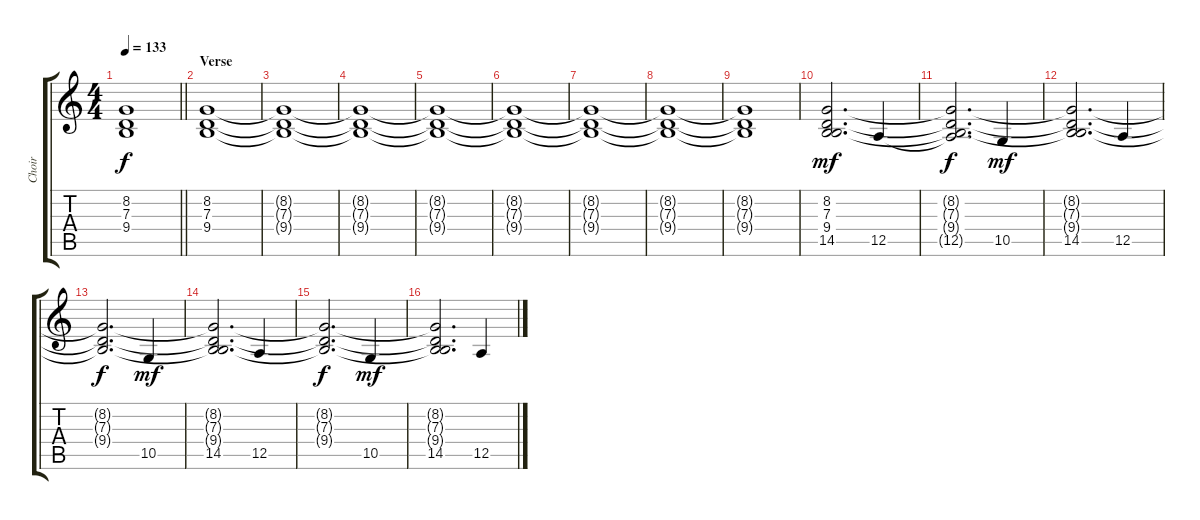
\track ("Choir" "Choir") {instrument choiraahs}
\staff {score tabs}
\tuning (E4 B3 G3 D3 A2 E2) {hide}
\ts (4 4)
\tempo 133
\clef g2
\barLineRight lightlight
\ks c
(8.2{t} 7.3{t} 9.4{t}).1{dy f} |
\section ("" "Verse")
(8.2 7.3 9.4).1 |
(8.2{t} 7.3{t} 9.4{t}).1 |
(8.2{t} 7.3{t} 9.4{t}).1 |
(8.2{t} 7.3{t} 9.4{t}).1 |
(8.2{t} 7.3{t} 9.4{t}).1 |
(8.2{t} 7.3{t} 9.4{t}).1 |
(8.2{t} 7.3{t} 9.4{t}).1 |
(8.2{t} 7.3{t} 9.4{t}).1 |
(8.2 7.3 9.4 14.5).2{d dy mf} 12.5.4 |
(8.2{t} 7.3{t} 9.4{t} 12.5{t}).2{d dy f} 10.5.4{dy mf} |
(8.2{t} 7.3{t} 9.4{t} 14.5).2{d} 12.5.4 |
(8.2{t} 7.3{t} 9.4{t}).2{d dy f} 10.5.4{dy mf} |
(8.2{t} 7.3{t} 9.4{t} 14.5).2{d} 12.5.4 |
(8.2{t} 7.3{t} 9.4{t}).2{d dy f} 10.5.4{dy mf} |
(8.2{t} 7.3{t} 9.4{t} 14.5).2{d} 12.5.4
